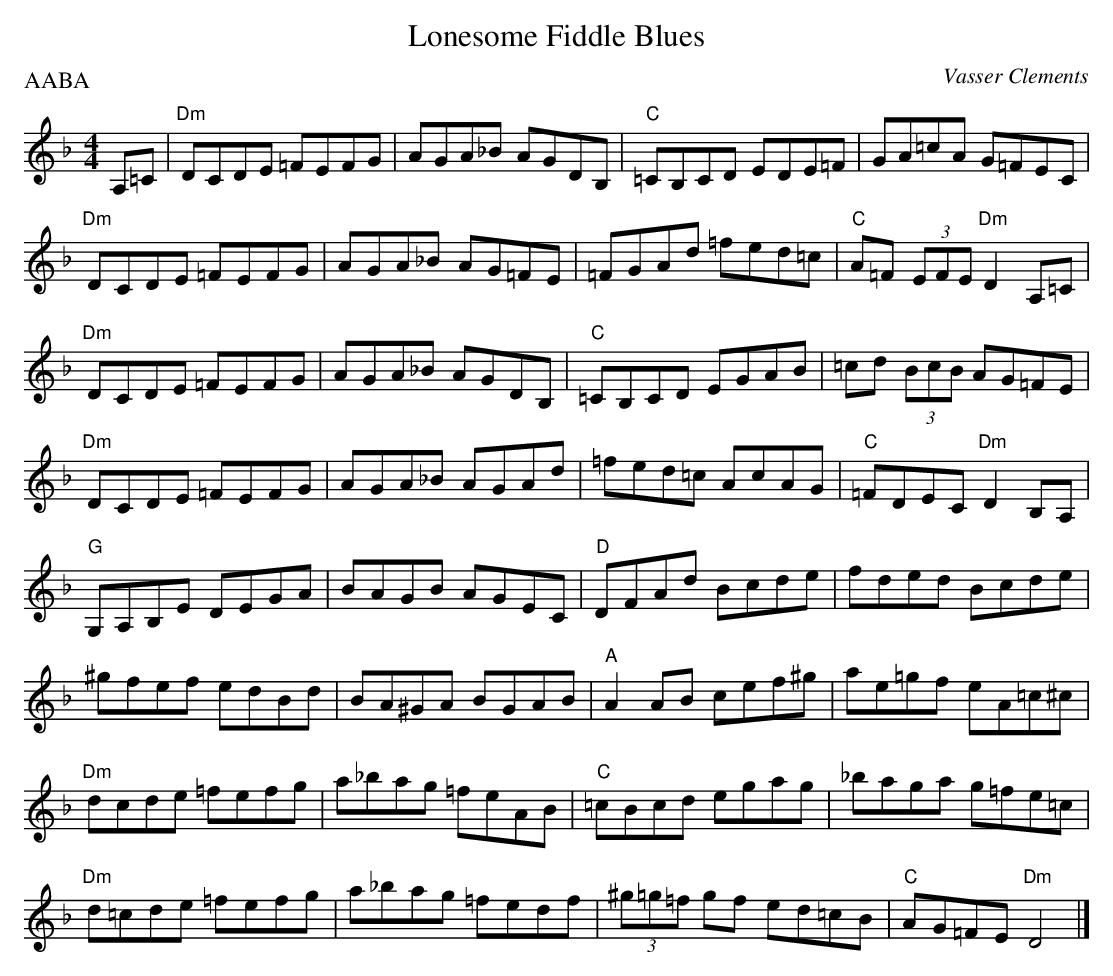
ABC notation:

X:1
T:Lonesome Fiddle Blues
M:4/4
L:1/8
C:Vasser Clements
P:AABA
K:Dmin
A,=C|"Dm"DCDE =FEFG|AGA_B AGDB,|"C"=CB,CD EDE=F|GA=cA G=FEC|
"Dm"DCDE =FEFG|AGA_B AG=FE|=FGAd =fed=c|"C"A=F (3EFE "Dm"D2 A,=C|
"Dm"DCDE =FEFG|AGA_B AGDB,|"C"=CB,CD EGAB|=cd (3BcB AG=FE|
"Dm"DCDE =FEFG|AGA_B AGAd|=fed=c AcAG|"C"=FDEC "Dm"D2 B,A,|
"G"G,A,B,E DEGA|BAGB AGEC|"D"DFAd Bcde|fded Bcde|
^gfef edBd|BA^GA BGAB|"A"A2 AB cef^g|ae=gf eA=c^c|
"Dm"dcde =fefg|a_bag =feAB|"C"=cBcd egag|_baga g=fe=c|
"Dm"d=cde =fefg|a_bag =fedf|(3^g=g=f gf ed=cB|"C"AG=FE "Dm" D4|]
